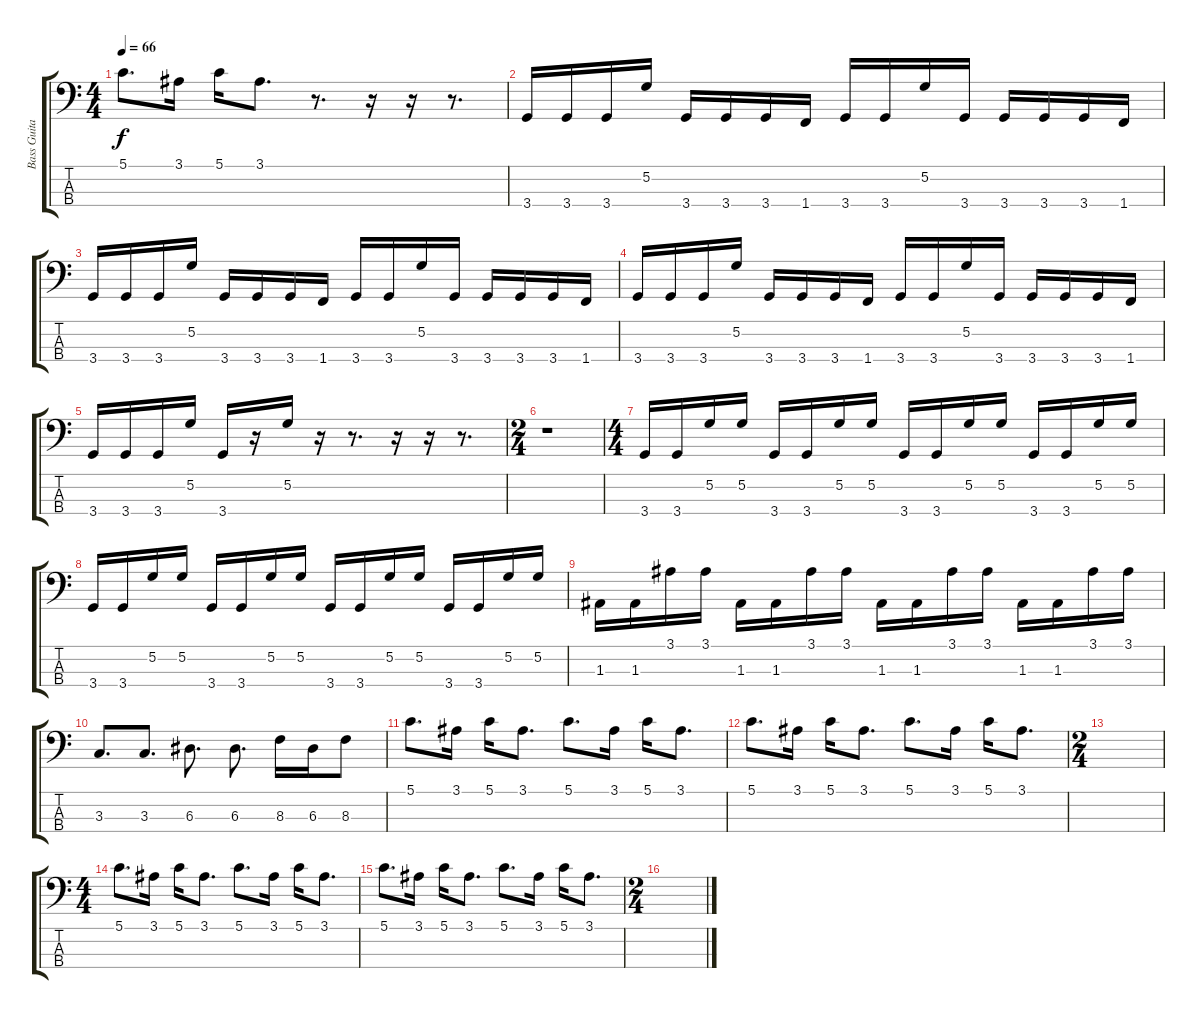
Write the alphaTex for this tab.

\track ("Bass Guitar" "Bass Guita") {instrument electricbassfinger}
\staff {score tabs}
\tuning (G2 D2 A1 E1) {hide}
\ts (4 4)
\tempo 66
\clef f4
\ks c
5.1.8{d dy f} 3.1.16 5.1.16 3.1.8{d} r.8{d} r.16 r.16 r.8{d} |
3.4.16 3.4.16 3.4.16 5.2.16 3.4.16 3.4.16 3.4.16 1.4.16 3.4.16 3.4.16 5.2.16 3.4.16 3.4.16 3.4.16 3.4.16 1.4.16 |
3.4.16 3.4.16 3.4.16 5.2.16 3.4.16 3.4.16 3.4.16 1.4.16 3.4.16 3.4.16 5.2.16 3.4.16 3.4.16 3.4.16 3.4.16 1.4.16 |
3.4.16 3.4.16 3.4.16 5.2.16 3.4.16 3.4.16 3.4.16 1.4.16 3.4.16 3.4.16 5.2.16 3.4.16 3.4.16 3.4.16 3.4.16 1.4.16 |
3.4.16 3.4.16 3.4.16 5.2.16 3.4.16 r.16 5.2.16 r.16 r.8{d} r.16 r.16 r.8{d} |
\ts (2 4)
r.1 |
\ts (4 4)
3.4.16 3.4.16 5.2.16 5.2.16 3.4.16 3.4.16 5.2.16 5.2.16 3.4.16 3.4.16 5.2.16 5.2.16 3.4.16 3.4.16 5.2.16 5.2.16 |
3.4.16 3.4.16 5.2.16 5.2.16 3.4.16 3.4.16 5.2.16 5.2.16 3.4.16 3.4.16 5.2.16 5.2.16 3.4.16 3.4.16 5.2.16 5.2.16 |
1.3.16 1.3.16 3.1.16 3.1.16 1.3.16 1.3.16 3.1.16 3.1.16 1.3.16 1.3.16 3.1.16 3.1.16 1.3.16 1.3.16 3.1.16 3.1.16 |
3.3.8{d} 3.3.8{d} 6.3.8{d} 6.3.8{d} 8.3.16 6.3.16 8.3.8 |
5.1.8{d} 3.1.16 5.1.16 3.1.8{d} 5.1.8{d} 3.1.16 5.1.16 3.1.8{d} |
5.1.8{d} 3.1.16 5.1.16 3.1.8{d} 5.1.8{d} 3.1.16 5.1.16 3.1.8{d} |
\ts (2 4)
|
\ts (4 4)
5.1.8{d} 3.1.16 5.1.16 3.1.8{d} 5.1.8{d} 3.1.16 5.1.16 3.1.8{d} |
5.1.8{d} 3.1.16 5.1.16 3.1.8{d} 5.1.8{d} 3.1.16 5.1.16 3.1.8{d} |
\ts (2 4)
